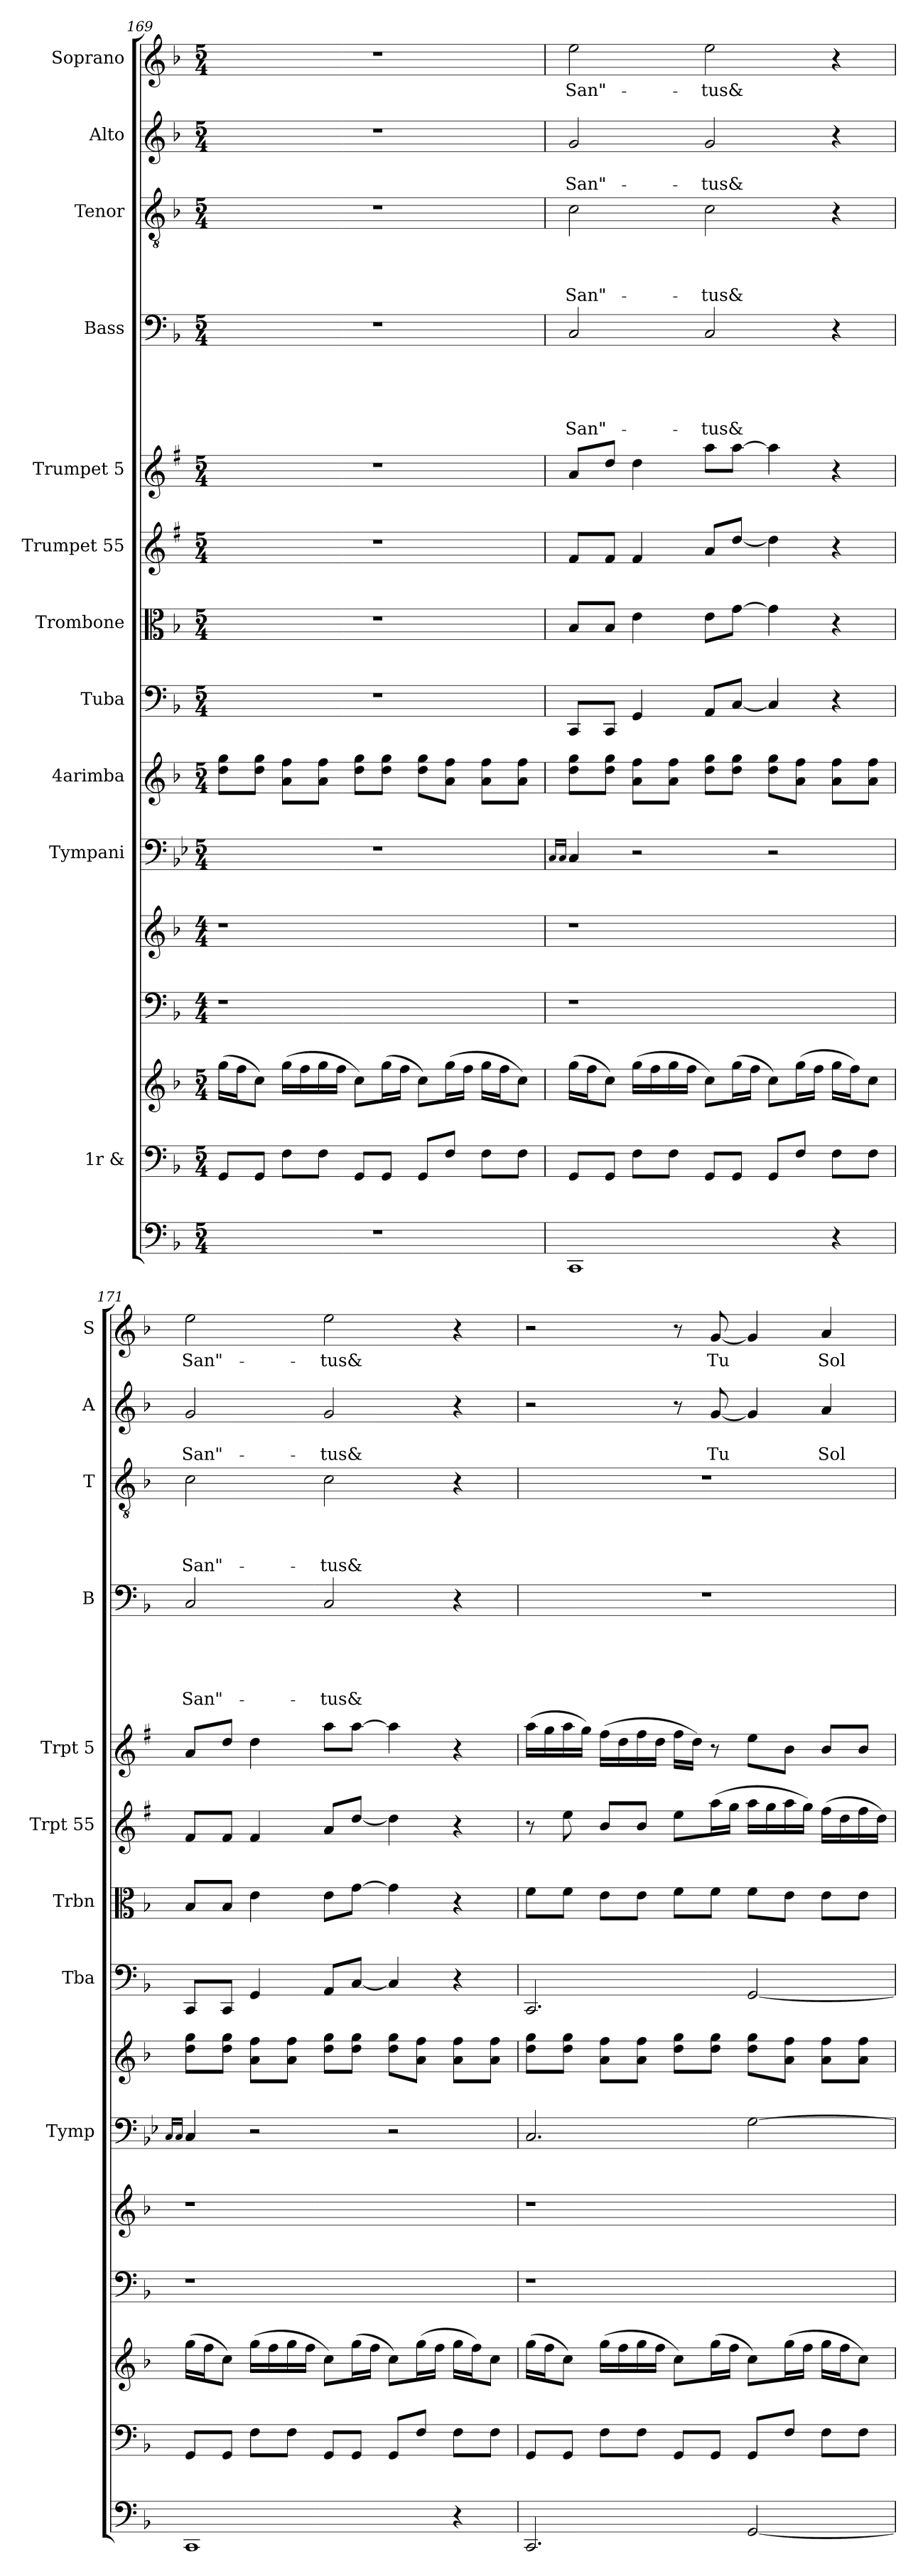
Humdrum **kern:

**kern	**kern	**kern	**kern	**kern	**kern	**kern	**kern	**kern	**kern	**kern	**kern	**text	**text	**text	**text	**text	**kern	**text	**text	**text	**text	**kern	**text	**text	**kern	**text
*part14	*part13	*part13	*part12	*part11	*part10	*part9	*part8	*part7	*part6	*part5	*part4	*part4	*part4	*part4	*part4	*part4	*part3	*part3	*part3	*part3	*part3	*part2	*part2	*part2	*part1	*part1
*staff15	*staff14	*staff13	*staff12	*staff11	*staff10	*staff9	*staff8	*staff7	*staff6	*staff5	*staff4	*staff4	*staff4	*staff4	*staff4	*staff4	*staff3	*staff3	*staff3	*staff3	*staff3	*staff2	*staff2	*staff2	*staff1	*staff1
*	*I"1r &	*	*	*	*I"Tympani	*I"4arimba	*I"Tuba	*I"Trombone	*I"Trumpet 55	*I"Trumpet 5	*I"Bass	*	*	*	*	*	*I"Tenor	*	*	*	*	*I"Alto	*	*	*I"Soprano	*
*	*	*	*	*	*I'Tymp	*	*I'Tba	*I'Trbn	*I'Trpt 55	*I'Trpt 5	*I'B	*	*	*	*	*	*I'T	*	*	*	*	*I'A	*	*	*I'S	*
*clefF4	*clefF4	*clefG2	*clefF4	*clefG2	*clefF4	*clefG2	*clefF4	*clefC3	*clefG2	*clefG2	*clefF4	*	*	*	*	*	*clefGv2	*	*	*	*	*clefG2	*	*	*clefG2	*
*	*	*	*	*	*	*	*	*	*ITrd1c2	*ITrd1c2	*	*	*	*	*	*	*	*	*	*	*	*	*	*	*	*
*k[b-]	*k[b-]	*k[b-]	*k[b-]	*k[b-]	*k[b-e-]	*k[b-]	*k[b-]	*k[b-]	*k[b-]	*k[b-]	*k[b-]	*	*	*	*	*	*k[b-]	*	*	*	*	*k[b-]	*	*	*k[b-]	*
*F:	*F:	*F:	*F:	*F:	*B-:	*F:	*F:	*F:	*F:	*F:	*F:	*	*	*	*	*	*F:	*	*	*	*	*F:	*	*	*F:	*
*M5/4	*M5/4	*M5/4	*M4/4	*M4/4	*M5/4	*M5/4	*M5/4	*M5/4	*M5/4	*M5/4	*M5/4	*	*	*	*	*	*M5/4	*	*	*	*	*M5/4	*	*	*M5/4	*
=169	=169	=169	=169	=169	=169	=169	=169	=169	=169	=169	=169	=169	=169	=169	=169	=169	=169	=169	=169	=169	=169	=169	=169	=169	=169	=169
!LO:N:vis=1	!	!	!	!	!LO:N:vis=1	!	!LO:N:vis=1	!LO:N:vis=1	!LO:N:vis=1	!LO:N:vis=1	!LO:N:vis=1	!	!	!	!	!	!LO:N:vis=1	!	!	!	!	!LO:N:vis=1	!	!	!LO:N:vis=1	!
4%5r	8GG/L	(>16gg\LL	1r	1r	4%5r	8dd\ 8gg\L	4%5r	4%5r	4%5r	4%5r	4%5r	.	.	.	.	.	4%5r	.	.	.	.	4%5r	.	.	4%5r	.
.	.	16ff\J	.	.	.	.	.	.	.	.	.	.	.	.	.	.	.	.	.	.	.	.	.	.	.	.
.	8GG/J	8cc\J)	.	.	.	8dd\ 8gg\J	.	.	.	.	.	.	.	.	.	.	.	.	.	.	.	.	.	.	.	.
.	8F\L	(>16gg\LL	.	.	.	8a\ 8ff\L	.	.	.	.	.	.	.	.	.	.	.	.	.	.	.	.	.	.	.	.
.	.	16ff\	.	.	.	.	.	.	.	.	.	.	.	.	.	.	.	.	.	.	.	.	.	.	.	.
.	8F\J	16gg\	.	.	.	8a\ 8ff\J	.	.	.	.	.	.	.	.	.	.	.	.	.	.	.	.	.	.	.	.
.	.	16ff\JJ	.	.	.	.	.	.	.	.	.	.	.	.	.	.	.	.	.	.	.	.	.	.	.	.
.	8GG/L	8cc\L)	.	.	.	8dd\ 8gg\L	.	.	.	.	.	.	.	.	.	.	.	.	.	.	.	.	.	.	.	.
.	8GG/J	(>16gg\L	.	.	.	8dd\ 8gg\J	.	.	.	.	.	.	.	.	.	.	.	.	.	.	.	.	.	.	.	.
.	.	16ff\JJ	.	.	.	.	.	.	.	.	.	.	.	.	.	.	.	.	.	.	.	.	.	.	.	.
.	8GG/L	8cc\L)	.	.	.	8dd\ 8gg\L	.	.	.	.	.	.	.	.	.	.	.	.	.	.	.	.	.	.	.	.
.	8F/J	(>16gg\L	.	.	.	8a\ 8ff\J	.	.	.	.	.	.	.	.	.	.	.	.	.	.	.	.	.	.	.	.
.	.	16ff\JJ	.	.	.	.	.	.	.	.	.	.	.	.	.	.	.	.	.	.	.	.	.	.	.	.
.	8F\L	16gg\LL	4ryy	4ryy	.	8a\ 8ff\L	.	.	.	.	.	.	.	.	.	.	.	.	.	.	.	.	.	.	.	.
.	.	16ff\J	.	.	.	.	.	.	.	.	.	.	.	.	.	.	.	.	.	.	.	.	.	.	.	.
.	8F\J	8cc\J)	.	.	.	8a\ 8ff\J	.	.	.	.	.	.	.	.	.	.	.	.	.	.	.	.	.	.	.	.
!!LO:PB:g=z
=170	=170	=170	=170	=170	=170	=170	=170	=170	=170	=170	=170	=170	=170	=170	=170	=170	=170	=170	=170	=170	=170	=170	=170	=170	=170	=170
.	.	.	.	.	[<16qC/LL	.	.	.	.	.	.	.	.	.	.	.	.	.	.	.	.	.	.	.	.	.
.	.	.	.	.	16qC/JJ]	.	.	.	.	.	.	.	.	.	.	.	.	.	.	.	.	.	.	.	.	.
!	!	!	!	!	!	!	!	!	!	!	!	!	!	!	!	!LO:LY:b	!	!	!	!	!LO:LY:b	!	!	!LO:LY:b	!	!LO:LY:b
1CC	8GG/L	(>16gg\LL	1r	1r	4C/	8dd\ 8gg\L	8CC/L	8B-/L	8e/L	8g/L	2C/	.	.	.	.	San"-	2c\	.	.	.	San"-	2g/	.	San"-	2ee\	San"-
.	.	16ff\J	.	.	.	.	.	.	.	.	.	.	.	.	.	.	.	.	.	.	.	.	.	.	.	.
.	8GG/J	8cc\J)	.	.	.	8dd\ 8gg\J	8CC/J	8B-/J	8e/J	8cc/J	.	.	.	.	.	.	.	.	.	.	.	.	.	.	.	.
.	8F\L	(>16gg\LL	.	.	2r	8a\ 8ff\L	4GG/	4e\	4e/	4cc\	.	.	.	.	.	.	.	.	.	.	.	.	.	.	.	.
.	.	16ff\	.	.	.	.	.	.	.	.	.	.	.	.	.	.	.	.	.	.	.	.	.	.	.	.
.	8F\J	16gg\	.	.	.	8a\ 8ff\J	.	.	.	.	.	.	.	.	.	.	.	.	.	.	.	.	.	.	.	.
.	.	16ff\JJ	.	.	.	.	.	.	.	.	.	.	.	.	.	.	.	.	.	.	.	.	.	.	.	.
!	!	!	!	!	!	!	!	!	!	!	!	!	!	!	!	!LO:LY:b	!	!	!	!	!LO:LY:b	!	!	!LO:LY:b	!	!LO:LY:b
.	8GG/L	8cc\L)	.	.	.	8dd\ 8gg\L	8AA/L	8e\L	8g/L	8gg\L	2C/	.	.	.	.	-tus&	2c\	.	.	.	-tus&	2g/	.	-tus&	2ee\	-tus&
.	8GG/J	(>16gg\L	.	.	.	8dd\ 8gg\J	[<8C/J	[>8g\J	[>8cc/J	[>8gg\J	.	.	.	.	.	.	.	.	.	.	.	.	.	.	.	.
.	.	16ff\JJ	.	.	.	.	.	.	.	.	.	.	.	.	.	.	.	.	.	.	.	.	.	.	.	.
.	8GG/L	8cc\L)	.	.	2r	8dd\ 8gg\L	4C/]	4g\]	4cc\]	4gg\]	.	.	.	.	.	.	.	.	.	.	.	.	.	.	.	.
.	8F/J	(>16gg\L	.	.	.	8a\ 8ff\J	.	.	.	.	.	.	.	.	.	.	.	.	.	.	.	.	.	.	.	.
.	.	16ff\JJ	.	.	.	.	.	.	.	.	.	.	.	.	.	.	.	.	.	.	.	.	.	.	.	.
4r	8F\L	16gg\LL	4ryy	4ryy	.	8a\ 8ff\L	4r	4r	4r	4r	4r	.	.	.	.	.	4r	.	.	.	.	4r	.	.	4r	.
.	.	16ff\J)	.	.	.	.	.	.	.	.	.	.	.	.	.	.	.	.	.	.	.	.	.	.	.	.
.	8F\J	8cc\J	.	.	.	8a\ 8ff\J	.	.	.	.	.	.	.	.	.	.	.	.	.	.	.	.	.	.	.	.
=171	=171	=171	=171	=171	=171	=171	=171	=171	=171	=171	=171	=171	=171	=171	=171	=171	=171	=171	=171	=171	=171	=171	=171	=171	=171	=171
.	.	.	.	.	[<16qC/LL	.	.	.	.	.	.	.	.	.	.	.	.	.	.	.	.	.	.	.	.	.
.	.	.	.	.	16qC/JJ]	.	.	.	.	.	.	.	.	.	.	.	.	.	.	.	.	.	.	.	.	.
!	!	!	!	!	!	!	!	!	!	!	!	!	!	!	!	!LO:LY:b	!	!	!	!	!LO:LY:b	!	!	!LO:LY:b	!	!LO:LY:b
1CC	8GG/L	(>16gg\LL	1r	1r	4C/	8dd\ 8gg\L	8CC/L	8B-/L	8e/L	8g/L	2C/	.	.	.	.	San"-	2c\	.	.	.	San"-	2g/	.	San"-	2ee\	San"-
.	.	16ff\J	.	.	.	.	.	.	.	.	.	.	.	.	.	.	.	.	.	.	.	.	.	.	.	.
.	8GG/J	8cc\J)	.	.	.	8dd\ 8gg\J	8CC/J	8B-/J	8e/J	8cc/J	.	.	.	.	.	.	.	.	.	.	.	.	.	.	.	.
.	8F\L	(>16gg\LL	.	.	2r	8a\ 8ff\L	4GG/	4e\	4e/	4cc\	.	.	.	.	.	.	.	.	.	.	.	.	.	.	.	.
.	.	16ff\	.	.	.	.	.	.	.	.	.	.	.	.	.	.	.	.	.	.	.	.	.	.	.	.
.	8F\J	16gg\	.	.	.	8a\ 8ff\J	.	.	.	.	.	.	.	.	.	.	.	.	.	.	.	.	.	.	.	.
.	.	16ff\JJ	.	.	.	.	.	.	.	.	.	.	.	.	.	.	.	.	.	.	.	.	.	.	.	.
!	!	!	!	!	!	!	!	!	!	!	!	!	!	!	!	!LO:LY:b	!	!	!	!	!LO:LY:b	!	!	!LO:LY:b	!	!LO:LY:b
.	8GG/L	8cc\L)	.	.	.	8dd\ 8gg\L	8AA/L	8e\L	8g/L	8gg\L	2C/	.	.	.	.	-tus&	2c\	.	.	.	-tus&	2g/	.	-tus&	2ee\	-tus&
.	8GG/J	(>16gg\L	.	.	.	8dd\ 8gg\J	[<8C/J	[>8g\J	[>8cc/J	[>8gg\J	.	.	.	.	.	.	.	.	.	.	.	.	.	.	.	.
.	.	16ff\JJ	.	.	.	.	.	.	.	.	.	.	.	.	.	.	.	.	.	.	.	.	.	.	.	.
.	8GG/L	8cc\L)	.	.	2r	8dd\ 8gg\L	4C/]	4g\]	4cc\]	4gg\]	.	.	.	.	.	.	.	.	.	.	.	.	.	.	.	.
.	8F/J	(>16gg\L	.	.	.	8a\ 8ff\J	.	.	.	.	.	.	.	.	.	.	.	.	.	.	.	.	.	.	.	.
.	.	16ff\JJ	.	.	.	.	.	.	.	.	.	.	.	.	.	.	.	.	.	.	.	.	.	.	.	.
4r	8F\L	16gg\LL	4ryy	4ryy	.	8a\ 8ff\L	4r	4r	4r	4r	4r	.	.	.	.	.	4r	.	.	.	.	4r	.	.	4r	.
.	.	16ff\J)	.	.	.	.	.	.	.	.	.	.	.	.	.	.	.	.	.	.	.	.	.	.	.	.
.	8F\J	8cc\J	.	.	.	8a\ 8ff\J	.	.	.	.	.	.	.	.	.	.	.	.	.	.	.	.	.	.	.	.
=172	=172	=172	=172	=172	=172	=172	=172	=172	=172	=172	=172	=172	=172	=172	=172	=172	=172	=172	=172	=172	=172	=172	=172	=172	=172	=172
!	!	!	!	!	!	!	!	!	!	!	!LO:N:vis=1	!	!	!	!	!	!LO:N:vis=1	!	!	!	!	!	!	!	!	!
2.CC/	8GG/L	(>16gg\LL	1r	1r	2.C/	8dd\ 8gg\L	2.CC/	8f\L	8r	(>16gg\LL	4%5r	.	.	.	.	.	4%5r	.	.	.	.	2r	.	.	2r	.
.	.	16ff\J	.	.	.	.	.	.	.	16ff\	.	.	.	.	.	.	.	.	.	.	.	.	.	.	.	.
.	8GG/J	8cc\J)	.	.	.	8dd\ 8gg\J	.	8f\J	8dd\	16gg\	.	.	.	.	.	.	.	.	.	.	.	.	.	.	.	.
.	.	.	.	.	.	.	.	.	.	16ff\JJ)	.	.	.	.	.	.	.	.	.	.	.	.	.	.	.	.
.	8F\L	(>16gg\LL	.	.	.	8a\ 8ff\L	.	8e\L	8a/L	(>16ee\LL	.	.	.	.	.	.	.	.	.	.	.	.	.	.	.	.
.	.	16ff\	.	.	.	.	.	.	.	16cc\	.	.	.	.	.	.	.	.	.	.	.	.	.	.	.	.
.	8F\J	16gg\	.	.	.	8a\ 8ff\J	.	8e\J	8a/J	16ee\	.	.	.	.	.	.	.	.	.	.	.	.	.	.	.	.
.	.	16ff\JJ	.	.	.	.	.	.	.	16cc\JJ	.	.	.	.	.	.	.	.	.	.	.	.	.	.	.	.
.	8GG/L	8cc\L)	.	.	.	8dd\ 8gg\L	.	8f\L	8dd\L	16ee\LL	.	.	.	.	.	.	.	.	.	.	.	8r	.	.	8r	.
.	.	.	.	.	.	.	.	.	.	16cc\JJ)	.	.	.	.	.	.	.	.	.	.	.	.	.	.	.	.
!	!	!	!	!	!	!	!	!	!	!	!	!	!	!	!	!	!	!	!	!	!	!	!	!LO:LY:b	!	!LO:LY:b
.	8GG/J	(>16gg\L	.	.	.	8dd\ 8gg\J	.	8f\J	(>16gg\L	8r	.	.	.	.	.	.	.	.	.	.	.	[<8g/	.	Tu	[<8g/	Tu
.	.	16ff\JJ	.	.	.	.	.	.	16ff\JJ	.	.	.	.	.	.	.	.	.	.	.	.	.	.	.	.	.
[<2GG/	8GG/L	8cc\L)	.	.	[>2G\	8dd\ 8gg\L	[<2GG/	8f\L	16gg\LL	8dd\L	.	.	.	.	.	.	.	.	.	.	.	4g/]	.	.	4g/]	.
.	.	.	.	.	.	.	.	.	16ff\	.	.	.	.	.	.	.	.	.	.	.	.	.	.	.	.	.
.	8F/J	(>16gg\L	.	.	.	8a\ 8ff\J	.	8e\J	16gg\	8a\J	.	.	.	.	.	.	.	.	.	.	.	.	.	.	.	.
.	.	16ff\JJ	.	.	.	.	.	.	16ff\JJ)	.	.	.	.	.	.	.	.	.	.	.	.	.	.	.	.	.
!	!	!	!	!	!	!	!	!	!	!	!	!	!	!	!	!	!	!	!	!	!	!	!	!LO:LY:b	!	!LO:LY:b
.	8F\L	16gg\LL	4ryy	4ryy	.	8a\ 8ff\L	.	8e\L	(>16ee\LL	8a/L	.	.	.	.	.	.	.	.	.	.	.	4a/	.	Sol-	4a/	Sol-
.	.	16ff\J	.	.	.	.	.	.	16cc\	.	.	.	.	.	.	.	.	.	.	.	.	.	.	.	.	.
.	8F\J	8cc\J)	.	.	.	8a\ 8ff\J	.	8e\J	16ee\	8a/J	.	.	.	.	.	.	.	.	.	.	.	.	.	.	.	.
.	.	.	.	.	.	.	.	.	16cc\JJ)	.	.	.	.	.	.	.	.	.	.	.	.	.	.	.	.	.
=	=	=	=	=	=	=	=	=	=	=	=	=	=	=	=	=	=	=	=	=	=	=	=	=	=	=
*-	*-	*-	*-	*-	*-	*-	*-	*-	*-	*-	*-	*-	*-	*-	*-	*-	*-	*-	*-	*-	*-	*-	*-	*-	*-	*-
